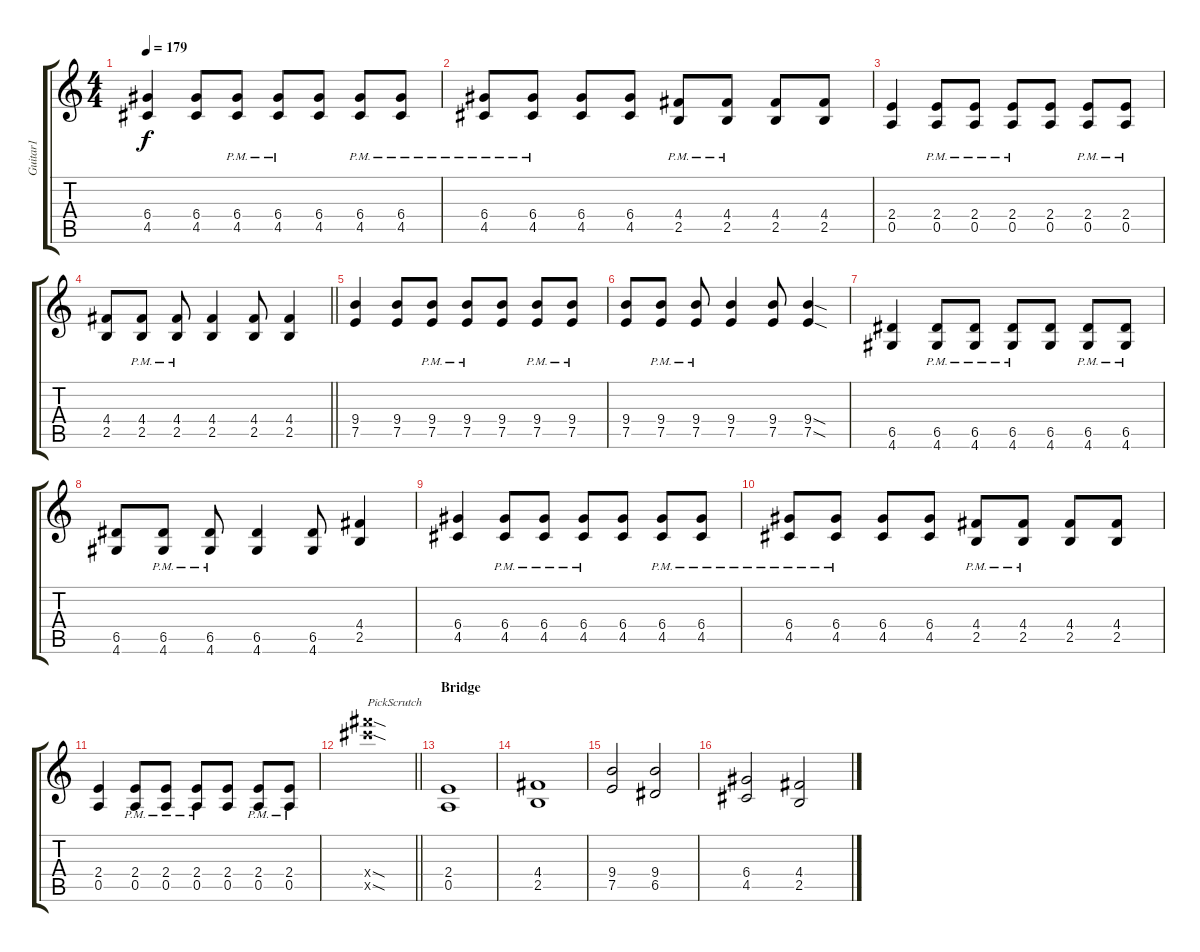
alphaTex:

\track ("Guitar1" "Guitar1") {instrument distortionguitar}
\staff {score tabs}
\tuning (E4 B3 G3 D3 A2 E2) {hide}
\ts (4 4)
\tempo 179
\clef g2
\ks c
(6.4 4.5).4{dy f} (6.4 4.5).8 (6.4{pm} 4.5{pm}).8 (6.4{pm} 4.5{pm}).8 (6.4 4.5).8 (6.4{pm} 4.5{pm}).8 (6.4{pm} 4.5{pm}).8 |
(6.4{pm} 4.5{pm}).8 (6.4{pm} 4.5{pm}).8 (6.4 4.5).8 (6.4 4.5).8 (4.4{pm} 2.5{pm}).8 (4.4{pm} 2.5{pm}).8 (4.4 2.5).8 (4.4 2.5).8 |
(2.4 0.5).4 (2.4{pm} 0.5{pm}).8 (2.4{pm} 0.5{pm}).8 (2.4{pm} 0.5{pm}).8 (2.4 0.5).8 (2.4{pm} 0.5{pm}).8 (2.4{pm} 0.5{pm}).8 |
\barLineRight lightlight
(4.4 2.5).8 (4.4{pm} 2.5{pm}).8 (4.4{pm} 2.5{pm}).8 (4.4 2.5).4 (4.4 2.5).8 (4.4 2.5).4 |
(9.4 7.5).4 (9.4 7.5).8 (9.4{pm} 7.5{pm}).8 (9.4{pm} 7.5{pm}).8 (9.4 7.5).8 (9.4{pm} 7.5{pm}).8 (9.4{pm} 7.5{pm}).8 |
(9.4 7.5).8 (9.4{pm} 7.5{pm}).8 (9.4{pm} 7.5{pm}).8 (9.4 7.5).4 (9.4 7.5).8 (9.4{sod} 7.5{sod}).4 |
(6.5 4.6).4 (6.5{pm} 4.6{pm}).8 (6.5{pm} 4.6{pm}).8 (6.5{pm} 4.6{pm}).8 (6.5 4.6).8 (6.5{pm} 4.6{pm}).8 (6.5{pm} 4.6{pm}).8 |
(6.5 4.6).8 (6.5{pm} 4.6{pm}).8 (6.5{pm} 4.6{pm}).8 (6.5 4.6).4 (6.5 4.6).8 (4.4 2.5).4 |
(6.4 4.5).4 (6.4{pm} 4.5{pm}).8 (6.4{pm} 4.5{pm}).8 (6.4{pm} 4.5{pm}).8 (6.4 4.5).8 (6.4{pm} 4.5{pm}).8 (6.4{pm} 4.5{pm}).8 |
(6.4{pm} 4.5{pm}).8 (6.4{pm} 4.5{pm}).8 (6.4 4.5).8 (6.4 4.5).8 (4.4{pm} 2.5{pm}).8 (4.4{pm} 2.5{pm}).8 (4.4 2.5).8 (4.4 2.5).8 |
(2.4 0.5).4 (2.4{pm} 0.5{pm}).8 (2.4{pm} 0.5{pm}).8 (2.4{pm} 0.5{pm}).8 (2.4 0.5).8 (2.4{pm} 0.5{pm}).8 (2.4{pm} 0.5{pm}).8 |
\barLineRight lightlight
(28.4{sod x} 28.5{sod x}).1{txt "PickScrutch"} |
\section ("" "Bridge")
(2.4 0.5).1 |
(4.4 2.5).1 |
(9.4 7.5).2 (9.4 6.5).2 |
(6.4 4.5).2 (4.4 2.5).2
